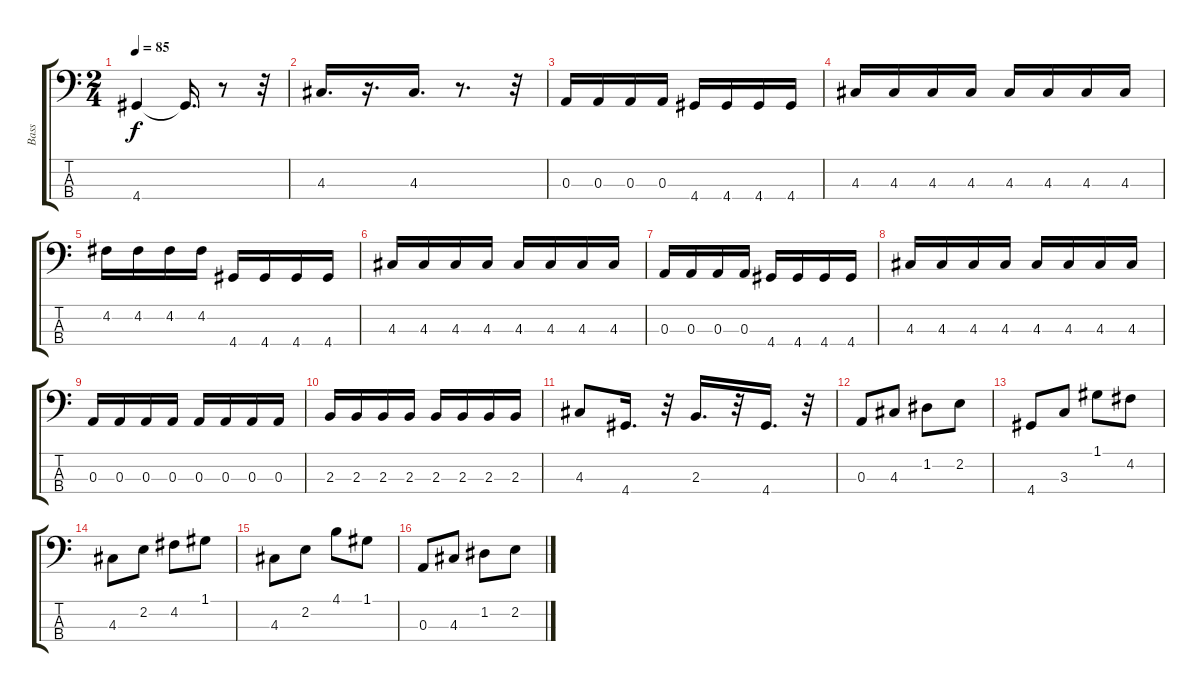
\track ("Bass" "Bass") {instrument electricbasspick}
\staff {score tabs}
\tuning (G2 D2 A1 E1) {hide}
\ts (2 4)
\tempo 85
\clef f4
\ks c
4.4.4{dy f} 4.4{t}.16{d} r.8 r.32 |
4.3.16{d} r.16{d} 4.3.16{d} r.8{d} r.32 |
0.3.16 0.3.16 0.3.16 0.3.16 4.4.16 4.4.16 4.4.16 4.4.16 |
4.3.16 4.3.16 4.3.16 4.3.16 4.3.16 4.3.16 4.3.16 4.3.16 |
4.2.16 4.2.16 4.2.16 4.2.16 4.4.16 4.4.16 4.4.16 4.4.16 |
4.3.16 4.3.16 4.3.16 4.3.16 4.3.16 4.3.16 4.3.16 4.3.16 |
0.3.16 0.3.16 0.3.16 0.3.16 4.4.16 4.4.16 4.4.16 4.4.16 |
4.3.16 4.3.16 4.3.16 4.3.16 4.3.16 4.3.16 4.3.16 4.3.16 |
0.3.16 0.3.16 0.3.16 0.3.16 0.3.16 0.3.16 0.3.16 0.3.16 |
2.3.16 2.3.16 2.3.16 2.3.16 2.3.16 2.3.16 2.3.16 2.3.16 |
4.3.8 4.4.16{d} r.32 2.3.16{d} r.32 4.4.16{d} r.32 |
0.3.8 4.3.8 1.2.8 2.2.8 |
4.4.8 3.3.8 1.1.8 4.2.8 |
4.3.8 2.2.8 4.2.8 1.1.8 |
4.3.8 2.2.8 4.1.8 1.1.8 |
0.3.8 4.3.8 1.2.8 2.2.8
